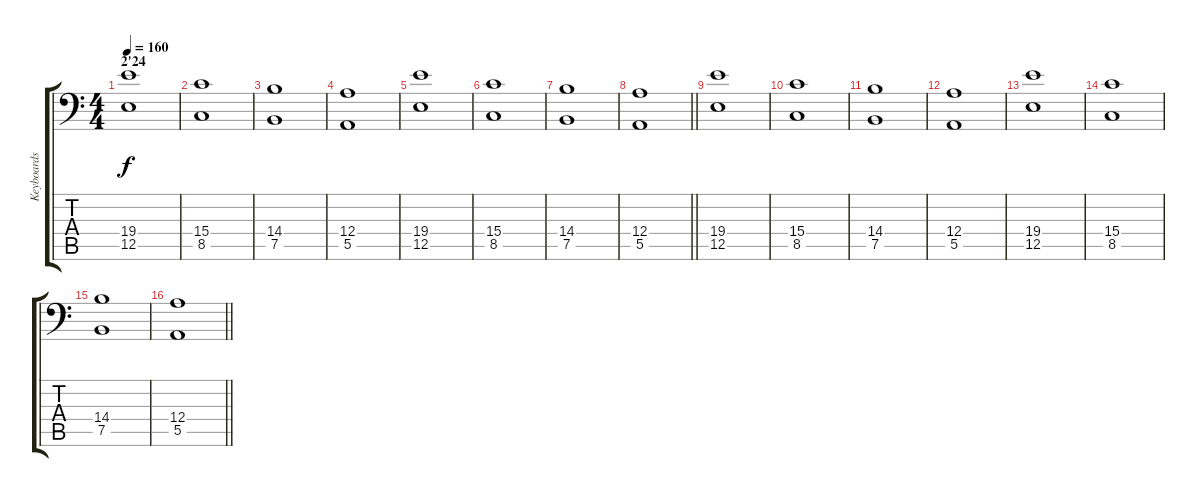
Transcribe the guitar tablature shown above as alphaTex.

\track ("Keyboards" "Keyboards") {instrument pad3polysynth}
\staff {score tabs}
\tuning (B3 Gb3 D3 A2 E2 A1) {hide}
\ts (4 4)
\section ("" "2'24")
\tempo 160
\clef f4
\ks c
(19.4 12.5).1{dy f} |
(15.4 8.5).1 |
(14.4 7.5).1 |
(12.4 5.5).1 |
(19.4 12.5).1 |
(15.4 8.5).1 |
(14.4 7.5).1 |
\barLineRight lightlight
(12.4 5.5).1 |
(19.4 12.5).1 |
(15.4 8.5).1 |
(14.4 7.5).1 |
(12.4 5.5).1 |
(19.4 12.5).1 |
(15.4 8.5).1 |
(14.4 7.5).1 |
\barLineRight lightlight
(12.4 5.5).1
